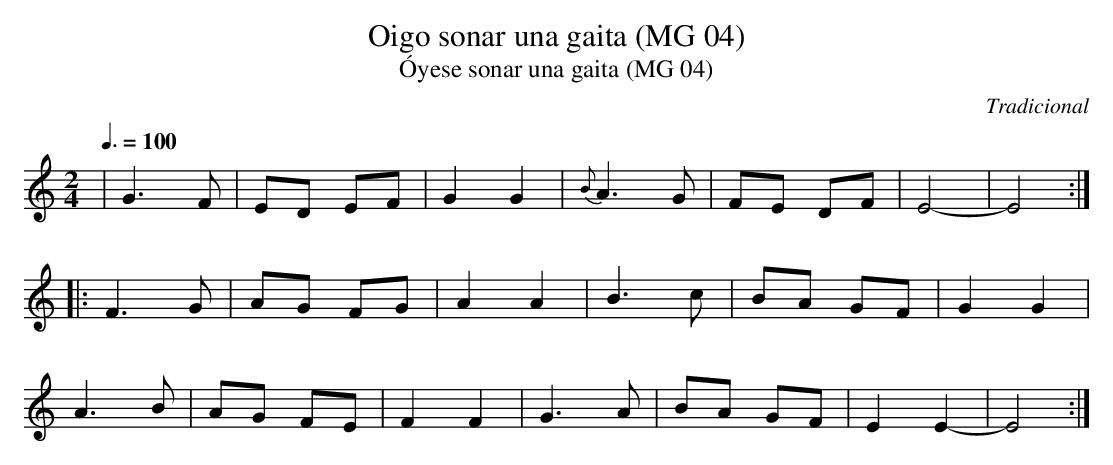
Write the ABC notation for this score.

X:1
T:Oigo sonar una gaita (MG 04)
T:Óyese sonar una gaita (MG 04)
C:Tradicional
M:2/4
L:1/8
Q:3/8=100
E:Nivel 1
K:C
|G3 F|ED EF|G2 G2|{B}A3 G|FE DF|E4-|E4 :|
|: F3 G|AG FG|A2 A2|B3 c|BA GF|G2 G2|
A3 B|AG FE|F2 F2|G3 A|BA GF|E2 E2-|E4 :|
